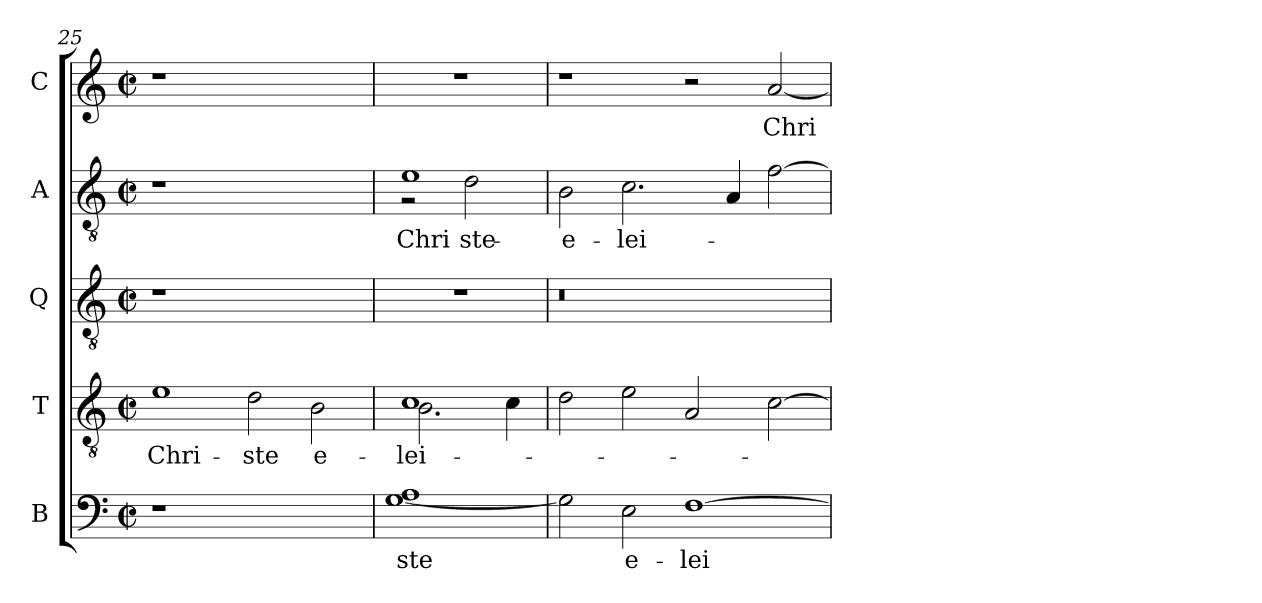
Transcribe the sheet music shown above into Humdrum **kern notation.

**kern	**text	**kern	**text	**kern	**kern	**text	**kern	**text
*part5	*part5	*part4	*part4	*part3	*part2	*part2	*part1	*part1
*staff5	*staff5	*staff4	*staff4	*staff3	*staff2	*staff2	*staff1	*staff1
*I"B	*	*I"T	*	*I"Q	*I"A	*	*I"C	*
*I'B	*	*I'T	*	*I'Q	*I'A	*	*I'C	*
!!LO:LB:g=z
*clefF4	*	*clefGv2	*	*clefGv2	*clefGv2	*	*clefG2	*
*M2/2	*	*M2/2	*	*M2/2	*M2/2	*	*M2/2	*
*met(c|)	*	*met(c|)	*	*met(c|)	*met(c|)	*	*met(c|)	*
=25	=25	=25	=25	=25	=25	=25	=25	=25
!	!	!	!LO:LY:b:cj	!	!	!	!	!
1r	.	1e	Chri-	1r	1r	.	1r	.
!	!	!	!LO:LY:b:cj	!	!	!	!	!
1ryy	.	2d\	-ste	1ryy	1ryy	.	1ryy	.
!	!	!	!LO:LY:b:cj	!	!	!	!	!
.	.	2B\	e-	.	.	.	.	.
=26	=26	=26	=26	=26	=26	=26	=26	=26
!	!LO:LY:b:cj	!	!LO:LY:b:cj	!	!	!LO:LY:b:cj	!	!
*	*	*^	*	*	*^	*	*	*
1A [>1G	-ste	1c	2.B\	-lei-	1r	1e	2r	Chri-	1r	.
!	!	!	!	!	!	!	!	!LO:LY:b:cj	!	!
.	.	.	.	.	.	.	2d\	-ste	.	.
.	.	.	4c\	.	.	.	.	.	.	.
*	*	*	*	*	*	*v	*v	*	*	*
=27	=27	=27	=27	=27	=27	=27	=27	=27	=27
!	!	!	!	!	!	!	!LO:LY:b:cj	!	!
*	*	*v	*v	*	*	*	*	*	*
2G\]	.	2d\	.	0r	2B\	e-	1r	.
!	!LO:LY:b:cj	!	!	!	!	!LO:LY:b:cj	!	!
2E\	e-	2e\	.	.	2.c\	-lei-	.	.
!	!LO:LY:b:cj	!	!	!	!	!	!	!
[>1F	-lei-	2A/	.	.	.	.	2r	.
.	.	.	.	.	4A/	.	.	.
!	!	!	!	!	!	!	!	!LO:LY:b:cj
.	.	[>2c\	.	.	[>2f\	.	[<2a/	Chri-
=	=	=	=	=	=	=	=	=
*-	*-	*-	*-	*-	*-	*-	*-	*-
